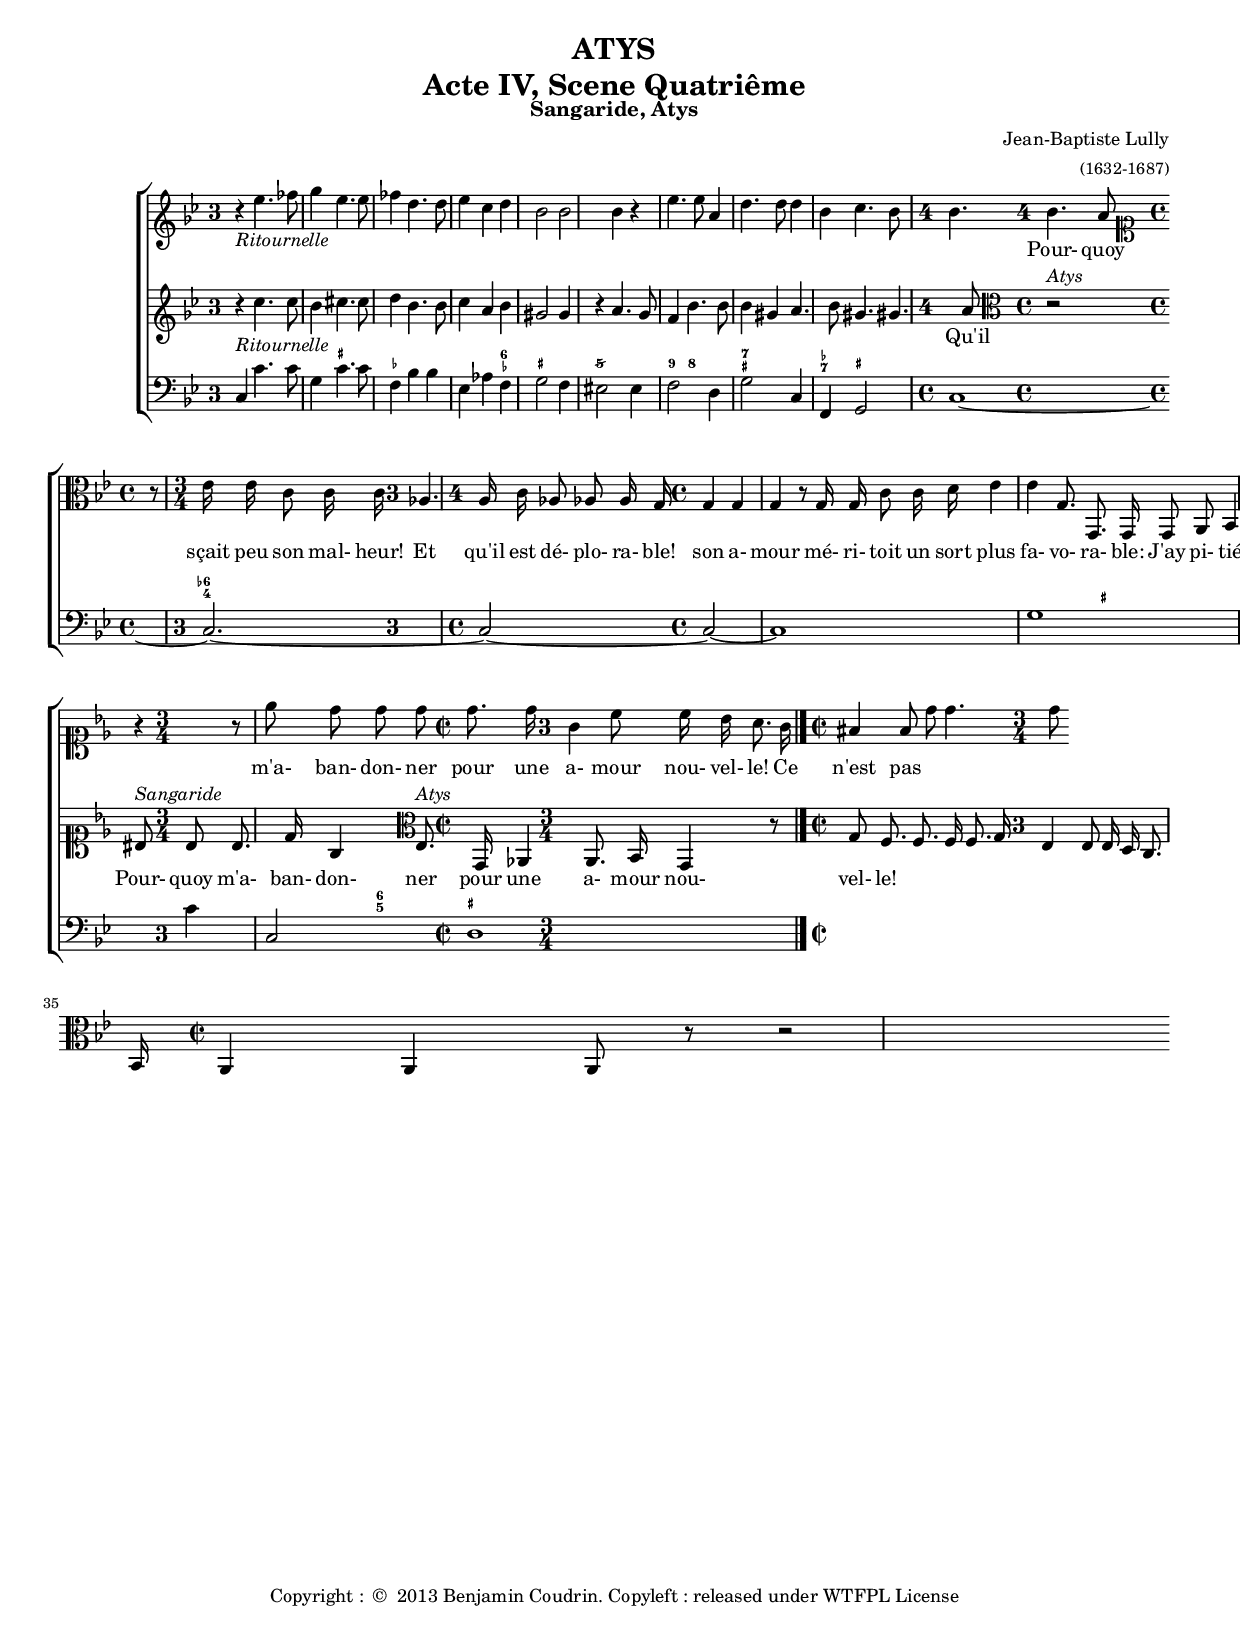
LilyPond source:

%%  acte4sc4.ly
%%  Copyright (c) 2013 Benjamin Coudrin <benjamin.coudrin@gmail.com>
%%                All Rights Reserved
%%
%%  Copyleft :
%%  This program is free software. It comes without any warranty, to
%%  the extent permitted by applicable law. You can redistribute it
%%  and/or modify it under the terms of the Do What The Fuck You Want
%%  To Public License, Version 2, as published by Sam Hocevar. See
%%  http://sam.zoy.org/wtfpl/COPYING for more details.

\version "2.14.2"

#(set-default-paper-size "a4")
#(set-global-staff-size 16)

\paper {
  line-width    = 188\mm
  left-margin   = 10\mm
  top-margin    = 10\mm
  bottom-margin = 20\mm
  ragged-last-bottom = ##t 
  ragged-bottom = ##f
  annotate-spacing = ##f
  page-breaking = #ly:page-turn-breaking
  #(define page-breaking ly:page-turn-breaking)
}

\layout {
  \context {
    \RemoveEmptyStaffContext
  }
}

\header {
  title = \markup \center-column {"ATYS" \concat {"Acte IV, Scene Quatri" \char ##x00EA "me" }}
  subtitle = \markup \center-column { "Sangaride, Atys" }
  composer =  \markup \right-column { "Jean-Baptiste Lully" \small "(1632-1687)" }
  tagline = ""
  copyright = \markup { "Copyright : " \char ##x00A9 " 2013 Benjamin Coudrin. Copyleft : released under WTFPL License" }
}

\version "2.14.2"

%%%%%%%%%%%% Fonction pour les doigtés avec corde
#(define (fingering::calc-dot-text grob nb-pts)
  (let*
  		((event (event-cause grob))
			(digit (ly:event-property event 'digit))
			(nb-up 0)
	 		(nb-down 0))

	  (if (> digit 5)
		  (ly:input-message (ly:event-property event 'origin)
				  "Warning: Fingering notation for finger number ~a"
				  digit))

	  (cond
	      ((= nb-pts 4) (set! nb-up 2) (set! nb-down 2))
	      ((= nb-pts 5) (set! nb-up 2) (set! nb-down 3))
	      ((= nb-pts 6) (set! nb-up 3) (set! nb-down 3))
	      ((= nb-pts 7) (set! nb-up 3) (set! nb-down 4)))
  
		(if (< nb-pts 4)
		  (markup #:override '(baseline-skip . 1.6) 
				#:center-column (
					#:line (#:pattern nb-pts X 0.2 #:musicglyph "dots.dot")
		      			(number->string digit 10)))
	    (markup 
	    		#:override '(baseline-skip . 2) 
					#:center-column (
	    				#:line (
							#:override '(baseline-skip . 0.4) #:center-column(
								#:line (#:pattern nb-up X 0.2 #:musicglyph "dots.dot")
								#:line (#:pattern nb-down X 0.2 #:musicglyph "dots.dot")))
	      			(number->string digit 10)))
		)))

corde =
	#(define-music-function (parser location nb-pts)
	 	(integer?)
		#{
			\once \override Staff.Fingering #'text = 
				#(lambda (grob) (fingering::calc-dot-text grob $nb-pts))
		#})

%%%%%%%%%%%% Fonction pour les barrés
#(define (fingering::calc-barres-text grob)
  (let*
  		((event (event-cause grob))
			(digit (ly:event-property event 'digit)))

	  (if (> digit 5)
		  (ly:input-message (ly:event-property event 'origin)
				  "Warning: Fingering notation for finger number ~a"
				  digit))
  
    (markup 
			#:line (
				#:raise 0.5 #:musicglyph "dots.dot"
      		#:halign -0.1 (number->string digit 10)
				#:halign 2.1 #:raise 0.5 #:musicglyph "dots.dot"))
))

barre =
{
	\once \override Staff.Fingering #'text =
		#(lambda (grob) (fingering::calc-barres-text grob))
}

%%%%%%%%%%%% Fonction Scheme pour les ornements
#(define (add-vdg-ornament music rotation size glyph-name) 
 (if 
  (equal? (ly:music-property music 'name) 'EventChord) 
  (let ((note (car (ly:music-property music 'elements)))) 
    (set! (ly:music-property note 'articulations) 
          (append (ly:music-property note 'articulations) 
                  (list 
                   (let ((obj (make-music 'FingeringEvent))) 
                     (set! (ly:music-property obj 'tweaks)
                           (acons 'X-extent (lambda (grob)
                             (ly:stencil-extent
                               (grob-interpret-markup grob
                                 glyph-name)
                               X))
                           (acons 'stencil (lambda (grob) 
                              (grob-interpret-markup grob 
                                (markup 
                                  #:rotate rotation
                                  #:fontsize size
                                  glyph-name))) 
                              (ly:music-property obj 'tweaks)))) 
                     obj))))) 
  music)) 


%%%%%%%%%%%% Définition des ornements
vmordant =
	#(define-music-function (parser location music) (ly:music?) 
     #{ \once \set fingeringOrientations = #'(left) 
        \once \override Fingering #'padding = #0.2
        \once \override Fingering #'Y-offset =
        		#(lambda (grob)
					   (let 
						   ((s-pos (ly:grob-staff-position grob)))
						   (if
						     (and 
						       (= (modulo s-pos 2) 0) 
						       (< s-pos 3) 
						       (> s-pos -3))
						     0.5
						     0)))
        $(add-vdg-ornament music 45 4 
        		(markup #:musicglyph "scripts.stopped")) 
        $music #}) 

vxmordant =
	#(define-music-function (parser location music) (ly:music?) 
     #{ \once \set fingeringOrientations = #'(up) 
        \once \override Fingering #'padding = #0.2
        \once \override Fingering #'Y-offset =
        		#(lambda (grob)
					   (let 
						   ((s-pos (ly:grob-staff-position grob)))
						   (if
						     (and 
						       (= (modulo s-pos 2) 0) 
						       (< s-pos 3) 
						       (> s-pos -3))
						     0.5
						     0)))
        $(add-vdg-ornament music 45 4 
        		(markup #:musicglyph "scripts.stopped")) 
        $music #}) 

vxdmordant =
	#(define-music-function (parser location music) (ly:music?) 
     #{ \once \set fingeringOrientations = #'(down) 
        \once \override Fingering #'padding = #0.2
        \once \override Fingering #'Y-offset =
        		#(lambda (grob)
					   (let 
						   ((s-pos (ly:grob-staff-position grob)))
						   (if
						     (and 
						       (= (modulo s-pos 2) 0) 
						       (< s-pos 3) 
						       (> s-pos -3))
						     0.5
						     0)))
        $(add-vdg-ornament music 45 4 
        		(markup #:musicglyph "scripts.stopped")) 
        $music #}) 
        
vpmordant =
	#(define-music-function (parser location music) (ly:music?) 
     #{ \once \set fingeringOrientations = #'(left) 
        \once \override Fingering #'padding = #0.2
        \once \override Fingering #'Y-offset =
        		#(lambda (grob)
					   (let 
						   ((s-pos (ly:grob-staff-position grob)))
						   (if
						     (and 
						       (= (modulo s-pos 2) 0) 
						       (< s-pos 3) 
						       (> s-pos -3))
						     0.5
						     0)))
        $(add-vdg-ornament music 0 4 
        		(markup #:musicglyph "scripts.stopped")) 
        $music #})
       
vsmordant =
	#(define-music-function (parser location music) (ly:music?) 
     #{ \once \set fingeringOrientations = #'(left) 
        \once \override Fingering #'padding = #0.2
        \once \override Fingering #'Y-offset =
        		#(lambda (grob)
					   (let 
						   ((s-pos (ly:grob-staff-position grob)))
						   (if
						     (and 
						       (= (modulo s-pos 2) 0) 
						       (< s-pos 3) 
						       (> s-pos -3))
						     0.5
						     0.5)))
        $(add-vdg-ornament music 0 4 
        		(markup #:musicglyph "scripts.stopped")) 
        $music #})
        
varpeg = 
	#(define-music-function (parser location music) (ly:music?) 
     #{ \once \set fingeringOrientations = #'(left) 
        \once \override Fingering #'padding = #0.5
        \once \override Fingering #'Y-offset = 
        		#-1.1
        $(add-vdg-ornament music -25 6 
        		(markup #:musicglyph "scripts.lvarcomma"))
        $music #}) 

vtrembl = 
	#(define-music-function (parser location music) (ly:music?) 
     #{ \once \set fingeringOrientations = #'(right) 
        \once \override Fingering #'padding = #0.4
        $(add-vdg-ornament music 0 2
        		(markup #:musicglyph "scripts.rcomma"))
        $music #}) 

vplaintevert =
	#(define-music-function (parser location music) (ly:music?) 
     #{ \once \set fingeringOrientations = #'(left) 
        \once \override Fingering #'padding = #0.5
        \once \override Fingering #'Y-offset =  #-0.5
        $(add-vdg-ornament music 0 1 
        		(markup #:pattern 3 Y 0 #:musicglyph "scripts.arpeggio"))
        $music #}) 
        
vplaintehoriz =
	#(define-music-function (parser location music) (ly:music?) 
	     #{ \once \set fingeringOrientations = #'(up) 
	        \once \override Fingering #'padding = #.75
	        \once \override Fingering #'X-offset = #0.5
	        $(add-vdg-ornament music 0 1 
	        		(markup #:pattern 3 X 0 #:musicglyph "scripts.trill_element")) 					$music #}) 
        
vleftfinger =
      #(define-music-function (parser location music) (ly:music?) 
	     #{ \once \set fingeringOrientations = #'(left)
                $music
             #}) 
      


ter = {
  \override Staff.TimeSignature #'style = #'single-digit
  \time 3/4
}

bin = {
  \override Staff.TimeSignature #'style = #'default
  \time 4/4
}

bla = {
  \override Staff.TimeSignature #'style = #'default
  \time 2/2
}

%% PREMIER DESSUS %%%%%%%%%%%%%%%%%%%%%%%%%%%%%%%%%%%%%%%%%%%%%%%%%%
premdessus = {
  \clef french
  \key g \minor
  \ter
  \relative c''' {
    r4_\markup{\italic{Ritournelle}}
    g4. aes8			| % 1
    bes4 g4. g8			| % 2
    aes4 f4. f8			| % 3
    g4 ees f			| % 4
    \vxmordant d2 d4		| % 5
    r g4. g8			| % 6
    c,4 f4. f8			| % 7
    f4 d ees4.			  % 8
    d8 \vxmordant d4. c8	| % 9
    \break
    
    \autoBeamOff
    \clef soprano
    \bin
    r1 r2. r1 r1 r1 r1 r1 r2.
    r2. r2. r1 r1 r1 r2. r1
    r2. r2. r2. r1 r1
    \break
    
    r4 r8 ees8 \vxmordant d d d8. d16
    \ter g,4 c8 c16 bes a8. g16
    \bla fis4 f8 d' d4. d8
  }
}

lyrun = \lyricmode {
  % Ritournelle
  _ _ _ _ _ _ _ _ _ _ _ _ _ _ _ _ _ _ _ _ _ _ _ _
  Pour- quoy m'a- ban- don- ner
  pour une a- mour nou- vel- le!
  Ce n'est pas
}

%% SECOND DESSUS  %%%%%%%%%%%%%%%%%%%%%%%%%%%%%%%%%%%%%%%%%%%%%%%%%%
secdessus = {
  \clef french
  \key g \minor
  \ter
  \relative c'' {
    r4_\markup{\italic{Ritournelle}}
    ees4. ees8 			| % 1
    d4 eis4. ees8		| % 2
    f4 d4. d8			| % 3
    ees4 c d			| % 4
    bis2 bes4			| % 5
    r c4. bes8			| % 6
    a4 d4. d8			| % 7
    d4 bis c4.			  % 8
    d8 \vxmordant bis4. c8	| % 9
    
    \autoBeamOff
    \clef alto
    \bin r2^\markup{\italic{Atys}}
    r8 ees,16 ees c8 c16 c
    \ter aes4. a16 c \vxmordant aes8 a16 g
    \bin \vxmordant g4 g r8 g16 g c8 c16 d
    ees4 ees \vxmordant g,8. g16 g8 a
    bes4 bes r8 d16 d bis8 bes16 c
    d4 d8. d16 ees4 ees8. f16
    \vxmordant d4
    
    \clef soprano
    r8^\markup{\italic{Sangaride}}
    bis'8 bes8. bes16 bes8. bes16
    \ter c4 g8 g16 g a8. bes16
    \vxmordant a8 a r c16 c c8 d16 ees
    f4 bes,8. bes16 bes8 bes16 a
    \bin bes4
    
    \clef alto
    f4^\markup{\italic{Atys}}
    bes,8. bes16 bes8. bes16
    \vxmordant g4
    
    \clef soprano
    r8^\markup{\italic{Sangaride}}
    bes'8 ees8. ees16 ees8. ees16
    \vxmordant c8 c r c
    \vxmordant aes8. a16 a8. c16
    \ter f,4 r8 f16 f bes8 bes16 bes
    \bin \vxmordant g4
    
    \clef alto
    ees8.^\markup{\italic{Atys}}
    g16 bis,4 bes8. c16
    \ter d4 d8 d16 d bis8. d16
    g,8 g
  
    \clef soprano
    ees''8^\markup{\italic{Sangaride}}
    ees16 d c8. bes16
    \vxmordant a4 a8. a16
    d8 d16 d
    \bin bis8 bes
    
    \clef alto
    g4^\markup{\italic{Atys}}
    
    \clef soprano
    bis8^\markup{\italic{Sangaride}}
    bes bes8. d16
    g,4
    
    \clef alto
    ees8.^\markup{\italic{Atys}} g,16
    aes4 a8. bes16
    g4 r8 g'8 \vxmordant f8. f16 f8. g16
    \ter ees4 ees8 ees16 d c8. bes16
    \bla \vxmordant a4 a8 r r2
  }
}

lyrdeux = \lyricmode {
  % Ritournelle
  _ _ _ _ _ _ _ _ _ _ _ _ _ _ _ _ _ _ _ _ _ _ _ _
  % Atys
  Qu'il sçait peu son mal- heur!
  Et qu'il est dé- plo- ra- ble!
  son a- mour mé- ri- toit
  un sort plus fa- vo- ra- ble:
  J'ay pi- tié de l'Er- reur
  dont son \markup{\concat{c \char ##x0153 ur}}
  s'est flat- té.
  
  % Sangaride
  E- par- gnez vous le soin
  \markup{\concat{d' \char ##x00EA t-}} re si
  pi- toy- a- ble,
  son a- mour ob- tien- dra
  ce qu'il a mé- ri- té.
  
  % Atys
  Dieux! qu'est- ce que j'en- tends!
  
  % Sangaride
  Qu'il faut que je me van- ge.
  Que J'ayme en- fin le Roy,
  Qu'il se- ra mon E- poux.
  
  % Atys
  San- ga- ride, eh d'où vient
  ce chan- ge- ment E- tran- ge!
  
  % Sangaride
  N'est- ce pas vous in- grat
  qui vou- lez que Je chan- ge!
  
  % Atys
  Moy!
  
  % Sangaride
  Quel- le tra- hi- son!
  
  % Atys
  Quel fu- nes- te cou- roux!
  Pour- quoy m'a- ban- don- ner
  pour une a- mour nou- vel- le!
}

%% BASSE CONTINUE %%%%%%%%%%%%%%%%%%%%%%%%%%%%%%%%%%%%%%%%%%%%%%%%%%
bassefig = \figuremode {
  s2.| % 
  s4 <_+>2| %  
  <_->4 s2| % 
  s2 <6 _->4| % 
  <_+>2 s4| % 
  <5/>2 s4| % 
  <9>4 <8>2| % 
  <7 _+>2 s4| % 
  <_- 7>4 <_+>2| % 
  s1| % 
  <6- 4>2.| % 
  s1| % 
  s1| % 
  s2 <_+>| % 
  <5/> s| % 
  <_+> s| % 
  <6>4 <5/>2| % 
  s2 s8. <6 4>16| % 
  <6>2 <4>8 <3>| % 
  s1| % 
  s1| % 
  s2 <6 5>| % 
  <4> <3>4| % 
  s2 <6+>| % 
  <5/>2.| % 
  s2 <6 5>4| % 
  <4> <_+> s| % 
  <_+>1| % 
  <5>2 <4 2>4 <5/>| % 
  s2. <6 4/>4| % 
  s2 <6 5>4| % 
  <_+>1| % 
}

basse = {
  \clef bass
  \key g \minor
  \ter
  \relative c {
    c4 c'4. c8		| % 1
    g4 c4. c8		| % 2
    f,4 bes bes		| % 3
    ees, aes f		| % 4
    g2 f4		| % 5
    eis2 ees4		| % 6
    f2 d4		| % 7
    g2 c,4		| % 8
    f,4 g2		| % 9
    \bin c1 ~		| % 10
    \ter c2. ~		| % 11
    \bin c2 ~ c2 ~	| % 12
    c1			| % 13
    g'			| % 14
    bis,2 c		| % 15
    g g'		| % 16
    \ter eis4 ~ eis2	| % 17
    f2 ~ f8. [e16]
    d4. e8 f [f,]
    \bin bes1
    ees
    aes2 ~ aes
    \ter bes bes,4
    \bin ees2 d4. c8
    \ter bis2.
    c
    d2 ~ d4
    \bin g2. g8 [f]
    ees2 ees4 d
    ees4. ees8 bes'4 bis
    \ter c c,2
    \bla d1
  }
  \bar "|."
}


%% CONDUCTEUR     %%%%%%%%%%%%%%%%%%%%%%%%%%%%%%%%%%%%%%%%%%%%%%%%%%
\score {
  \new StaffGroup  <<
    \new Voice = "premdess" << \override Staff.BarLine #'allow-span-bar = ##f #(set-accidental-style 'forget) \premdessus >>
    \new Lyrics \lyricsto premdess { \lyrun }
    \new Voice = "secdess" << \override Staff.BarLine #'allow-span-bar = ##f #(set-accidental-style 'forget) \secdessus >>
    \new Lyrics \lyricsto secdess { \lyrdeux }
    \new Staff <<
      \override Staff.BarLine #'allow-span-bar = ##f
      #(set-accidental-style 'forget)
      \figuremode { \bassefig }
      \basse
    >>
 >>
}